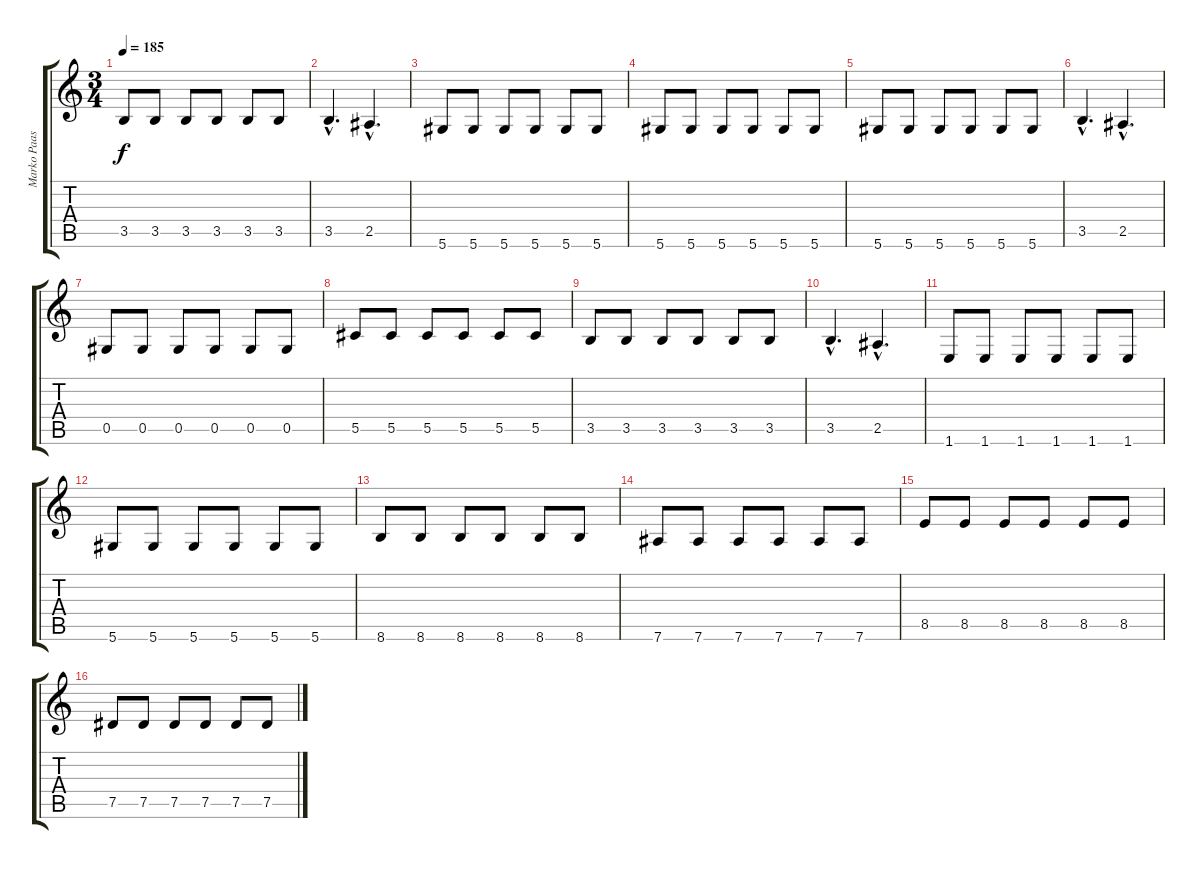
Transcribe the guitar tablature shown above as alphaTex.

\track ("Marko Paasikoski" "Marko Paas") {instrument electricbasspick}
\staff {score tabs}
\tuning (Eb4 Bb3 Gb3 Db3 Ab2 Eb2) {hide}
\ts (3 4)
\tempo 185
\clef g2
\ks c
3.5.8{dy f} 3.5.8 3.5.8 3.5.8 3.5.8 3.5.8 |
3.5{hac}.4{d} 2.5{hac}.4{d} |
5.6.8 5.6.8 5.6.8 5.6.8 5.6.8 5.6.8 |
5.6.8 5.6.8 5.6.8 5.6.8 5.6.8 5.6.8 |
5.6.8 5.6.8 5.6.8 5.6.8 5.6.8 5.6.8 |
3.5{hac}.4{d} 2.5{hac}.4{d} |
0.5.8 0.5.8 0.5.8 0.5.8 0.5.8 0.5.8 |
5.5.8 5.5.8 5.5.8 5.5.8 5.5.8 5.5.8 |
3.5.8 3.5.8 3.5.8 3.5.8 3.5.8 3.5.8 |
3.5{hac}.4{d} 2.5{hac}.4{d} |
1.6.8 1.6.8 1.6.8 1.6.8 1.6.8 1.6.8 |
5.6.8 5.6.8 5.6.8 5.6.8 5.6.8 5.6.8 |
8.6.8 8.6.8 8.6.8 8.6.8 8.6.8 8.6.8 |
7.6.8 7.6.8 7.6.8 7.6.8 7.6.8 7.6.8 |
8.5.8 8.5.8 8.5.8 8.5.8 8.5.8 8.5.8 |
7.5.8 7.5.8 7.5.8 7.5.8 7.5.8 7.5.8
